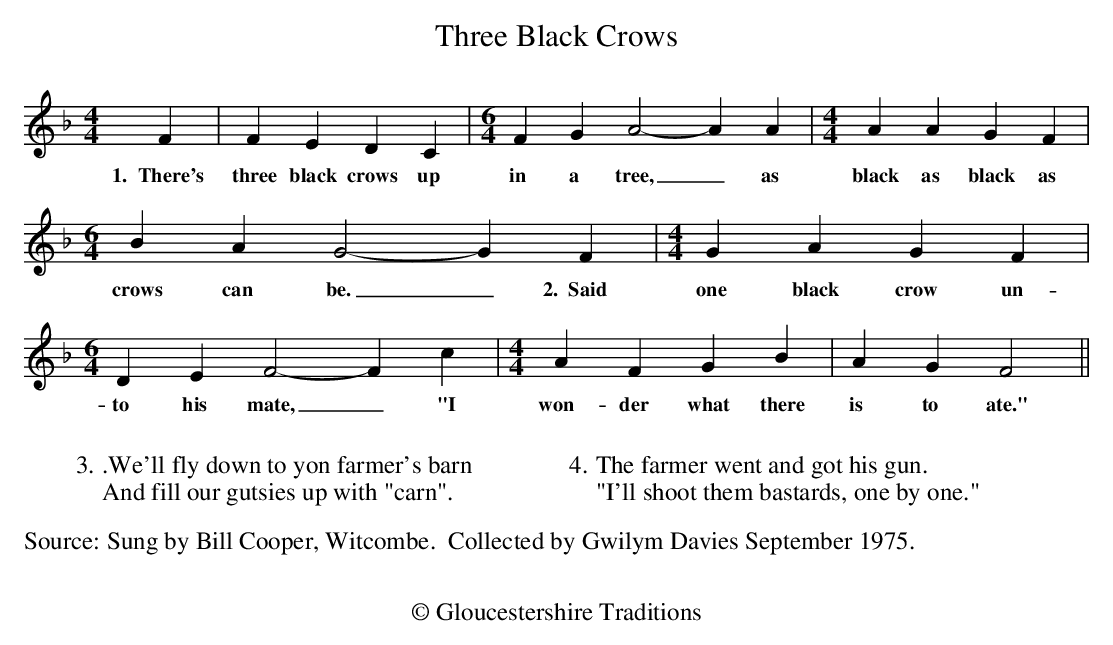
X:1
T:Three Black Crows
M:4/4
L:1/4
K:Fmaj
F|FEDC|[M:6/4]FGA2-AA|[M:4/4]AAGF|
w:1.~~There's three black crows up in a tree,_ as black as black as
[M:6/4]BAG2-GF|[M:4/4]GAGF|[M:6/4]DEF2-Fc|[M:4/4]AFGB|AGF2||
w:crows can be._  2.~~Said one black crow un-to his mate,_ "I won-der what there is to ate."
W:
W:3..We'll fly down to yon farmer's barn
W:And fill our gutsies up with "carn".
W:
W:
W:4.The farmer went and got his gun.
W:"I'll shoot them bastards, one by one."
W:
